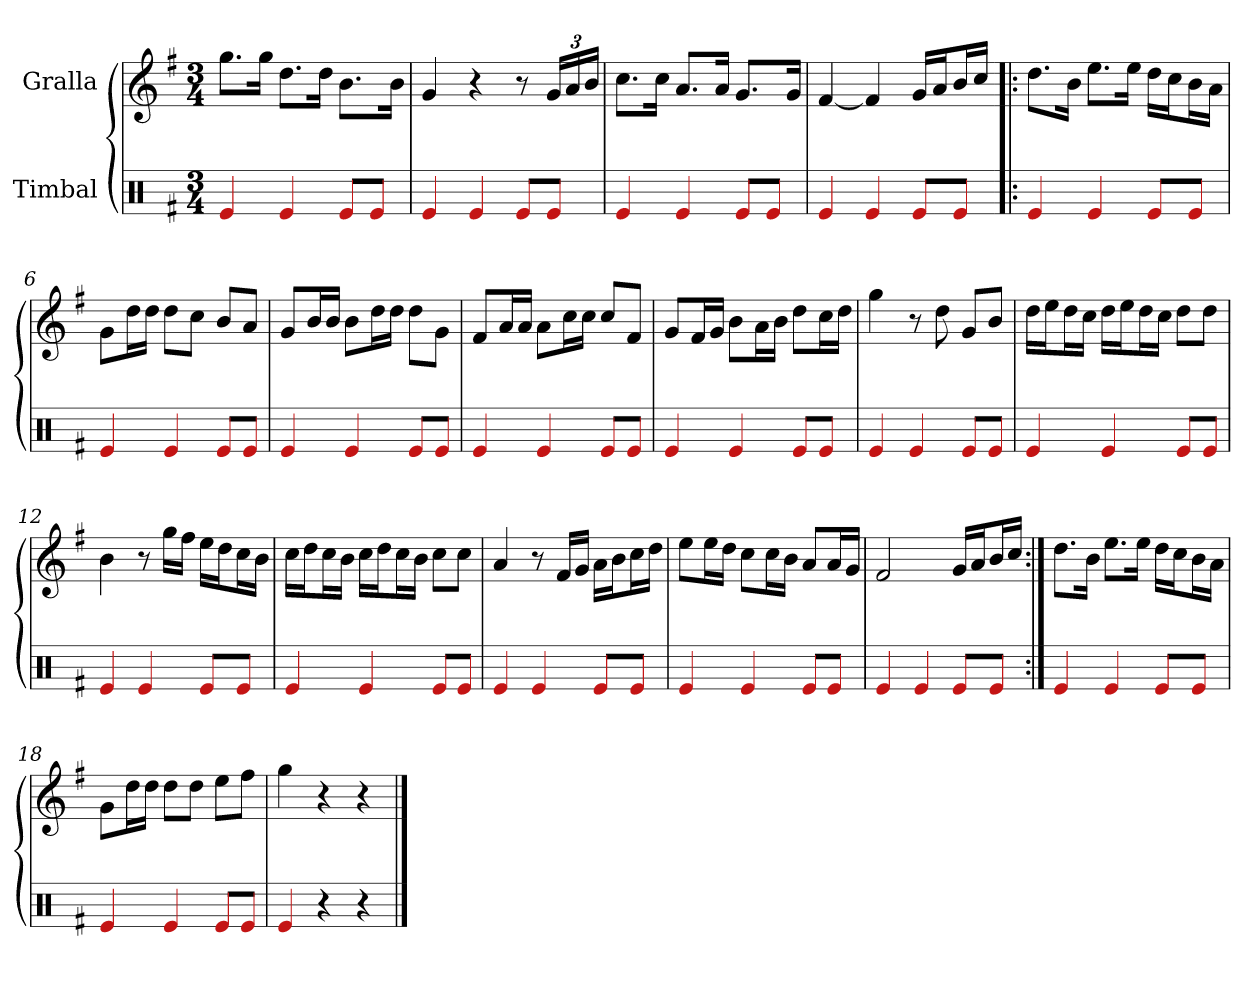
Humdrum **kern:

**kern	**kern
*part2	*part1
*staff2	*staff1
*I"Timbal	*I"Gralla
*clefX	*clefG2
*k[f#]	*k[f#]
*M3/4	*M3/4
=1	=1
4e	8.gg\L
.	16gg\Jk
4e	8.dd\L
.	16dd\Jk
8e/L	8.b\L
8e/J	.
.	16b\Jk
=2	=2
4e	4g
4e	4r
8e/L	8r
8e/J	24g/LL
.	24a/
.	24b/JJ
=3	=3
4e	8.cc\L
.	16cc\Jk
4e	8.a/L
.	16a/Jk
8e/L	8.g/L
8e/J	.
.	16g/Jk
=4	=4
4e	[4f#
4e	4f#]
8e/L	16g/LL
.	16a/J
8e/J	16b/L
.	16cc/JJ
=5!|:	=5!|:
4e	8.dd\L
.	16b\Jk
4e	8.ee\L
.	16ee\Jk
8e/L	16dd\LL
.	16cc\J
8e/J	16b\L
.	16a\JJ
=6	=6
4e	8g\L
.	16dd\L
.	16dd\JJ
4e	8dd\L
.	8cc\J
8e/L	8b/L
8e/J	8a/J
=7	=7
4e	8g/L
.	16b/L
.	16b/JJ
4e	8b\L
.	16dd\L
.	16dd\JJ
8e/L	8dd\L
8e/J	8g\J
=8	=8
4e	8f#/L
.	16a/L
.	16a/JJ
4e	8a\L
.	16cc\L
.	16cc\JJ
8e/L	8cc/L
8e/J	8f#/J
=9	=9
4e	8g/L
.	16f#/L
.	16g/JJ
4e	8b\L
.	16a\L
.	16b\JJ
8e/L	8dd\L
8e/J	16cc\L
.	16dd\JJ
=10	=10
4e	4gg
4e	8r
.	8dd
8e/L	8g/L
8e/J	8b/J
=11	=11
4e	16dd\LL
.	16ee\J
.	16dd\L
.	16cc\JJ
4e	16dd\LL
.	16ee\J
.	16dd\L
.	16cc\JJ
8e/L	8dd\L
8e/J	8dd\J
=12	=12
4e	4b
4e	8r
.	16gg\LL
.	16ff#\JJ
8e/L	16ee\LL
.	16dd\J
8e/J	16cc\L
.	16b\JJ
=13	=13
4e	16cc\LL
.	16dd\J
.	16cc\L
.	16b\JJ
4e	16cc\LL
.	16dd\J
.	16cc\L
.	16b\JJ
8e/L	8cc\L
8e/J	8cc\J
=14	=14
4e	4a
4e	8r
.	16f#/LL
.	16g/JJ
8e/L	16a\LL
.	16b\J
8e/J	16cc\L
.	16dd\JJ
=15	=15
4e	8ee\L
.	16ee\L
.	16dd\JJ
4e	8cc\L
.	16cc\L
.	16b\JJ
8e/L	8a/L
8e/J	16a/L
.	16g/JJ
=16	=16
4e	2f#
4e	.
8e/L	16g/LL
.	16a/J
8e/J	16b/L
.	16cc/JJ
=17:|!	=17:|!
4e	8.dd\L
.	16b\Jk
4e	8.ee\L
.	16ee\Jk
8e/L	16dd\LL
.	16cc\J
8e/J	16b\L
.	16a\JJ
=18	=18
4e	8g\L
.	16dd\L
.	16dd\JJ
4e	8dd\L
.	8dd\J
8e/L	8ee\L
8e/J	8ff#\J
=19	=19
4e	4gg
4r	4r
4r	4r
==	==
*-	*-
